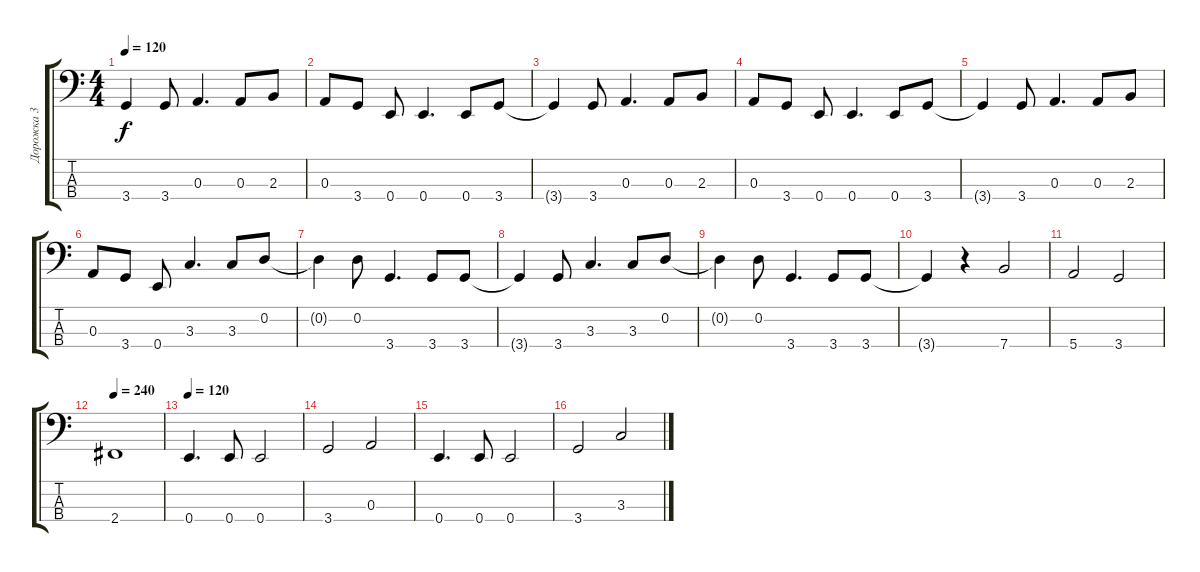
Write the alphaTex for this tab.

\track ("Дорожка 3" "Дорожка 3") {instrument electricbassfinger}
\staff {score tabs}
\tuning (G2 D2 A1 E1) {hide}
\ts (4 4)
\tempo 120
\clef f4
\ks c
3.4{t}.4{dy f} 3.4.8 0.3.4{d} 0.3.8 2.3.8 |
0.3.8 3.4.8 0.4.8 0.4.4{d} 0.4.8 3.4.8 |
3.4{t}.4 3.4.8 0.3.4{d} 0.3.8 2.3.8 |
0.3.8 3.4.8 0.4.8 0.4.4{d} 0.4.8 3.4.8 |
3.4{t}.4 3.4.8 0.3.4{d} 0.3.8 2.3.8 |
0.3.8 3.4.8 0.4.8 3.3.4{d} 3.3.8 0.2.8 |
0.2{t}.4 0.2.8 3.4.4{d} 3.4.8 3.4.8 |
3.4{t}.4 3.4.8 3.3.4{d} 3.3.8 0.2.8 |
0.2{t}.4 0.2.8 3.4.4{d} 3.4.8 3.4.8 |
3.4{t}.4 r.4 7.4.2 |
5.4.2 3.4.2 |
\tempo 240
2.4.1 |
\tempo 120
0.4.4{d} 0.4.8 0.4.2 |
3.4.2 0.3.2 |
0.4.4{d} 0.4.8 0.4.2 |
3.4.2 3.3.2
